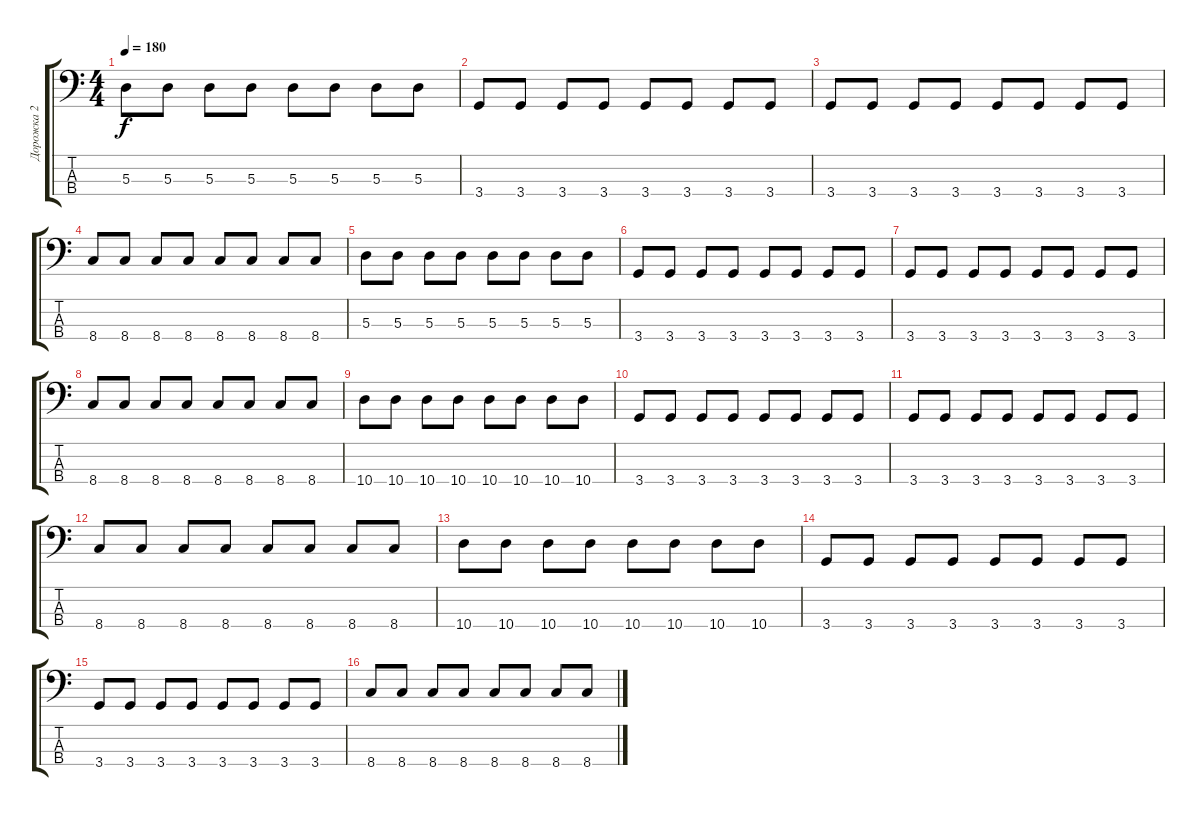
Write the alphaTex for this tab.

\track ("Дорожка 2" "Дорожка 2") {instrument electricbassfinger}
\staff {score tabs}
\tuning (G2 D2 A1 E1) {hide}
\ts (4 4)
\tempo 180
\clef f4
\ks c
5.3.8{dy f} 5.3.8 5.3.8 5.3.8 5.3.8 5.3.8 5.3.8 5.3.8 |
3.4.8 3.4.8 3.4.8 3.4.8 3.4.8 3.4.8 3.4.8 3.4.8 |
3.4.8 3.4.8 3.4.8 3.4.8 3.4.8 3.4.8 3.4.8 3.4.8 |
8.4.8 8.4.8 8.4.8 8.4.8 8.4.8 8.4.8 8.4.8 8.4.8 |
5.3.8 5.3.8 5.3.8 5.3.8 5.3.8 5.3.8 5.3.8 5.3.8 |
3.4.8 3.4.8 3.4.8 3.4.8 3.4.8 3.4.8 3.4.8 3.4.8 |
3.4.8 3.4.8 3.4.8 3.4.8 3.4.8 3.4.8 3.4.8 3.4.8 |
8.4.8 8.4.8 8.4.8 8.4.8 8.4.8 8.4.8 8.4.8 8.4.8 |
10.4.8 10.4.8 10.4.8 10.4.8 10.4.8 10.4.8 10.4.8 10.4.8 |
3.4.8 3.4.8 3.4.8 3.4.8 3.4.8 3.4.8 3.4.8 3.4.8 |
3.4.8 3.4.8 3.4.8 3.4.8 3.4.8 3.4.8 3.4.8 3.4.8 |
8.4.8 8.4.8 8.4.8 8.4.8 8.4.8 8.4.8 8.4.8 8.4.8 |
10.4.8 10.4.8 10.4.8 10.4.8 10.4.8 10.4.8 10.4.8 10.4.8 |
3.4.8 3.4.8 3.4.8 3.4.8 3.4.8 3.4.8 3.4.8 3.4.8 |
3.4.8 3.4.8 3.4.8 3.4.8 3.4.8 3.4.8 3.4.8 3.4.8 |
8.4.8 8.4.8 8.4.8 8.4.8 8.4.8 8.4.8 8.4.8 8.4.8
